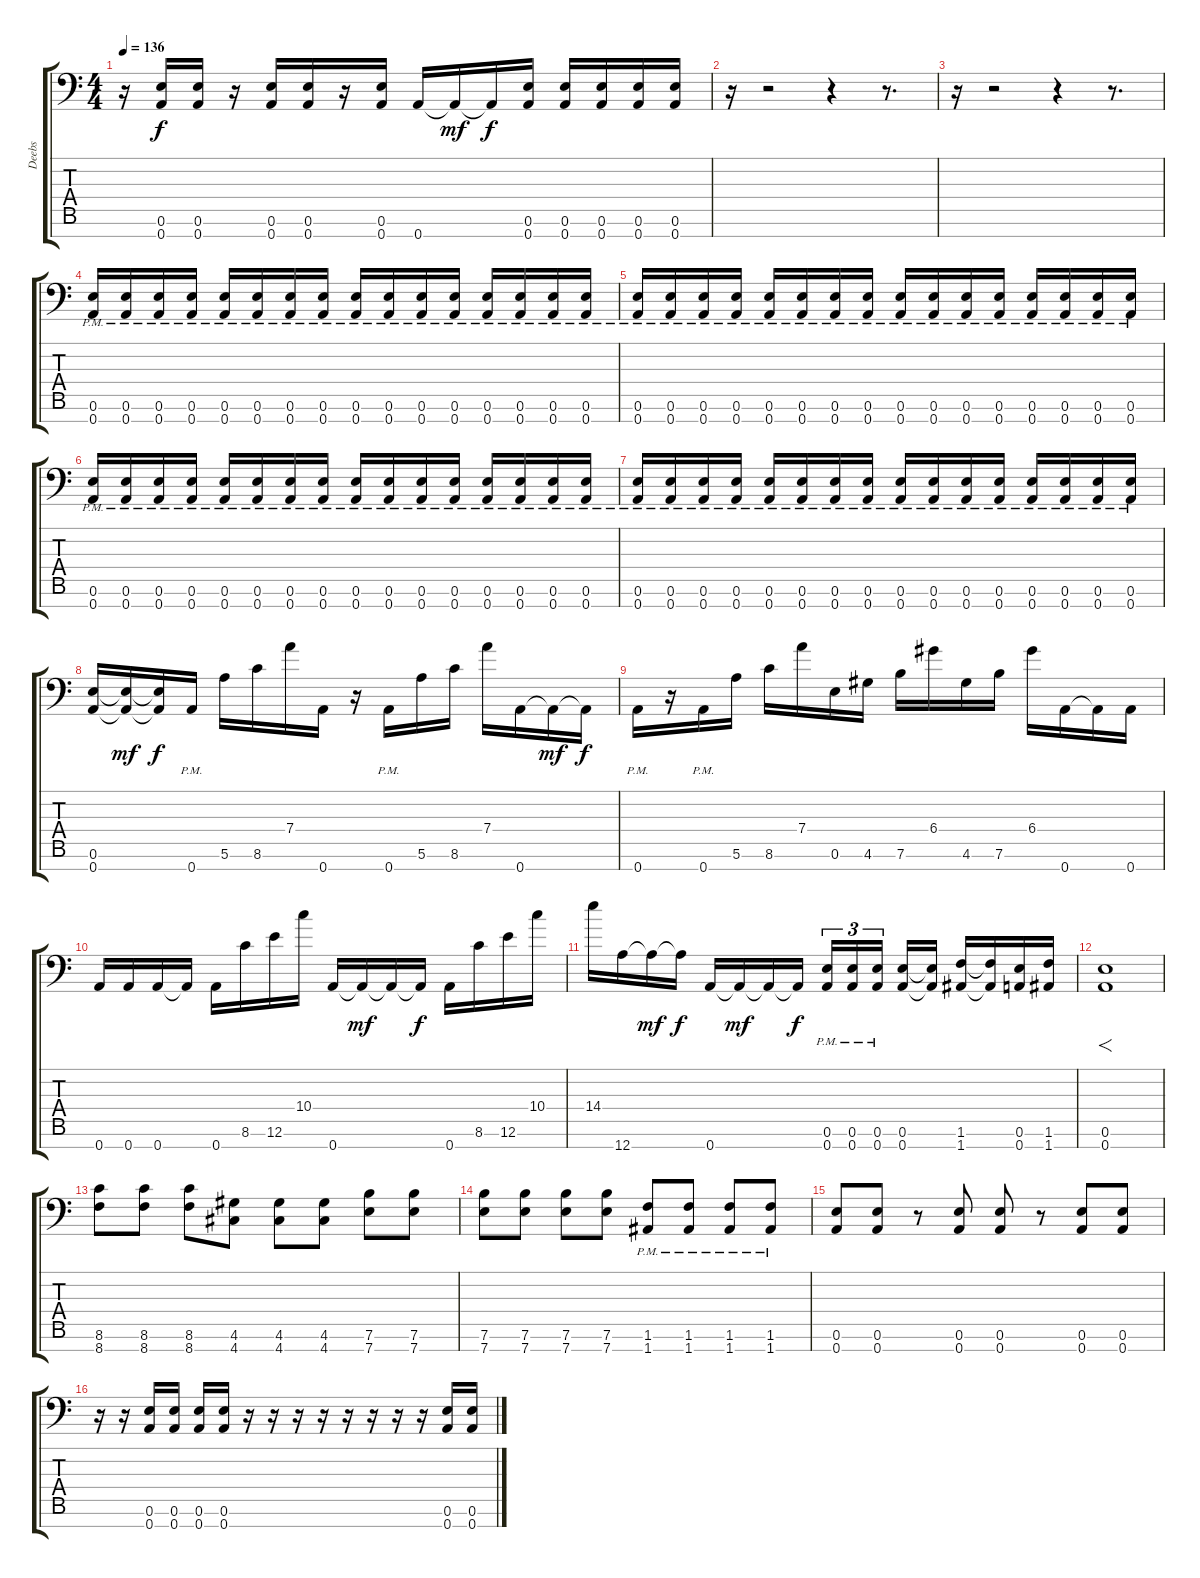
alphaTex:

\track ("Deebs" "Deebs") {instrument distortionguitar}
\staff {score tabs}
\tuning (E4 B3 G3 D3 A2 E2 A1) {hide}
\ts (4 4)
\tempo 136
\clef f4
\ks c
r.16{dy f} (0.6 0.7).16 (0.6 0.7).16 r.16 (0.6 0.7).16 (0.6 0.7).16 r.16 (0.6 0.7).16 0.7.16 0.7{t}.16{dy mf} 0.7{t}.16{dy f} (0.6 0.7).16 (0.6 0.7).16 (0.6 0.7).16 (0.6 0.7).16 (0.6 0.7).16 |
r.16 r.2 r.4 r.8{d} |
r.16 r.2 r.4 r.8{d} |
(0.6{pm} 0.7{pm}).16 (0.6{pm} 0.7{pm}).16 (0.6{pm} 0.7{pm}).16 (0.6{pm} 0.7{pm}).16 (0.6{pm} 0.7{pm}).16 (0.6{pm} 0.7{pm}).16 (0.6{pm} 0.7{pm}).16 (0.6{pm} 0.7{pm}).16 (0.6{pm} 0.7{pm}).16 (0.6{pm} 0.7{pm}).16 (0.6{pm} 0.7{pm}).16 (0.6{pm} 0.7{pm}).16 (0.6{pm} 0.7{pm}).16 (0.6{pm} 0.7{pm}).16 (0.6{pm} 0.7{pm}).16 (0.6{pm} 0.7{pm}).16 |
(0.6{pm} 0.7{pm}).16 (0.6{pm} 0.7{pm}).16 (0.6{pm} 0.7{pm}).16 (0.6{pm} 0.7{pm}).16 (0.6{pm} 0.7{pm}).16 (0.6{pm} 0.7{pm}).16 (0.6{pm} 0.7{pm}).16 (0.6{pm} 0.7{pm}).16 (0.6{pm} 0.7{pm}).16 (0.6{pm} 0.7{pm}).16 (0.6{pm} 0.7{pm}).16 (0.6{pm} 0.7{pm}).16 (0.6{pm} 0.7{pm}).16 (0.6{pm} 0.7{pm}).16 (0.6{pm} 0.7{pm}).16 (0.6{pm} 0.7{pm}).16 |
(0.6{pm} 0.7{pm}).16 (0.6{pm} 0.7{pm}).16 (0.6{pm} 0.7{pm}).16 (0.6{pm} 0.7{pm}).16 (0.6{pm} 0.7{pm}).16 (0.6{pm} 0.7{pm}).16 (0.6{pm} 0.7{pm}).16 (0.6{pm} 0.7{pm}).16 (0.6{pm} 0.7{pm}).16 (0.6{pm} 0.7{pm}).16 (0.6{pm} 0.7{pm}).16 (0.6{pm} 0.7{pm}).16 (0.6{pm} 0.7{pm}).16 (0.6{pm} 0.7{pm}).16 (0.6{pm} 0.7{pm}).16 (0.6{pm} 0.7{pm}).16 |
(0.6{pm} 0.7{pm}).16 (0.6{pm} 0.7{pm}).16 (0.6{pm} 0.7{pm}).16 (0.6{pm} 0.7{pm}).16 (0.6{pm} 0.7{pm}).16 (0.6{pm} 0.7{pm}).16 (0.6{pm} 0.7{pm}).16 (0.6{pm} 0.7{pm}).16 (0.6{pm} 0.7{pm}).16 (0.6{pm} 0.7{pm}).16 (0.6{pm} 0.7{pm}).16 (0.6{pm} 0.7{pm}).16 (0.6{pm} 0.7{pm}).16 (0.6{pm} 0.7{pm}).16 (0.6{pm} 0.7{pm}).16 (0.6{pm} 0.7{pm}).16 |
(0.6 0.7).16 (0.6{t} 0.7{t}).16{dy mf} (0.6{t} 0.7{t}).16{dy f} 0.7{pm}.16 5.6.16 8.6.16 7.4.16 0.7.16 r.16 0.7{pm}.16 5.6.16 8.6.16 7.4.16 0.7.16 0.7{t}.16{dy mf} 0.7{t}.16{dy f} |
0.7{pm}.16 r.16 0.7{pm}.16 5.6.16 8.6.16 7.4.16 0.6.16 4.6.16 7.6.16 6.4.16 4.6.16 7.6.16 6.4.16 0.7.16 0.7{t}.16 0.7.16 |
0.7.16 0.7.16 0.7.16 0.7{t}.16 0.7.16 8.6.16 12.6.16 10.4.16 0.7.16 0.7{t}.16{dy mf} 0.7{t}.16 0.7{t}.16{dy f} 0.7.16 8.6.16 12.6.16 10.4.16 |
14.4.16 12.7.16 12.7{t}.16{dy mf} 12.7{t}.16{dy f} 0.7.16 0.7{t}.16{dy mf} 0.7{t}.16 0.7{t}.16{dy f} (0.6{pm} 0.7{pm}).16{tu (3 2)} (0.6{pm} 0.7{pm}).16{tu (3 2)} (0.6{pm} 0.7{pm}).16{tu (3 2)} (0.6 0.7).16 (0.6{t} 0.7{t}).16 (1.6 1.7).16 (1.6{t} 1.7{t}).16 (0.6 0.7).16 (1.6 1.7).16 |
(0.6 0.7).1{f} |
(8.6 8.7).8 (8.6 8.7).8 (8.6 8.7).8 (4.6 4.7).8 (4.6 4.7).8 (4.6 4.7).8 (7.6 7.7).8 (7.6 7.7).8 |
(7.6 7.7).8 (7.6 7.7).8 (7.6 7.7).8 (7.6 7.7).8 (1.6{pm} 1.7{pm}).8 (1.6{pm} 1.7{pm}).8 (1.6{pm} 1.7{pm}).8 (1.6{pm} 1.7{pm}).8 |
(0.6 0.7).8 (0.6 0.7).8 r.8 (0.6 0.7).8 (0.6 0.7).8 r.8 (0.6 0.7).8 (0.6 0.7).8 |
r.16 r.16 (0.6 0.7).16 (0.6 0.7).16 (0.6 0.7).16 (0.6 0.7).16 r.16 r.16 r.16 r.16 r.16 r.16 r.16 r.16 (0.6 0.7).16 (0.6 0.7).16
